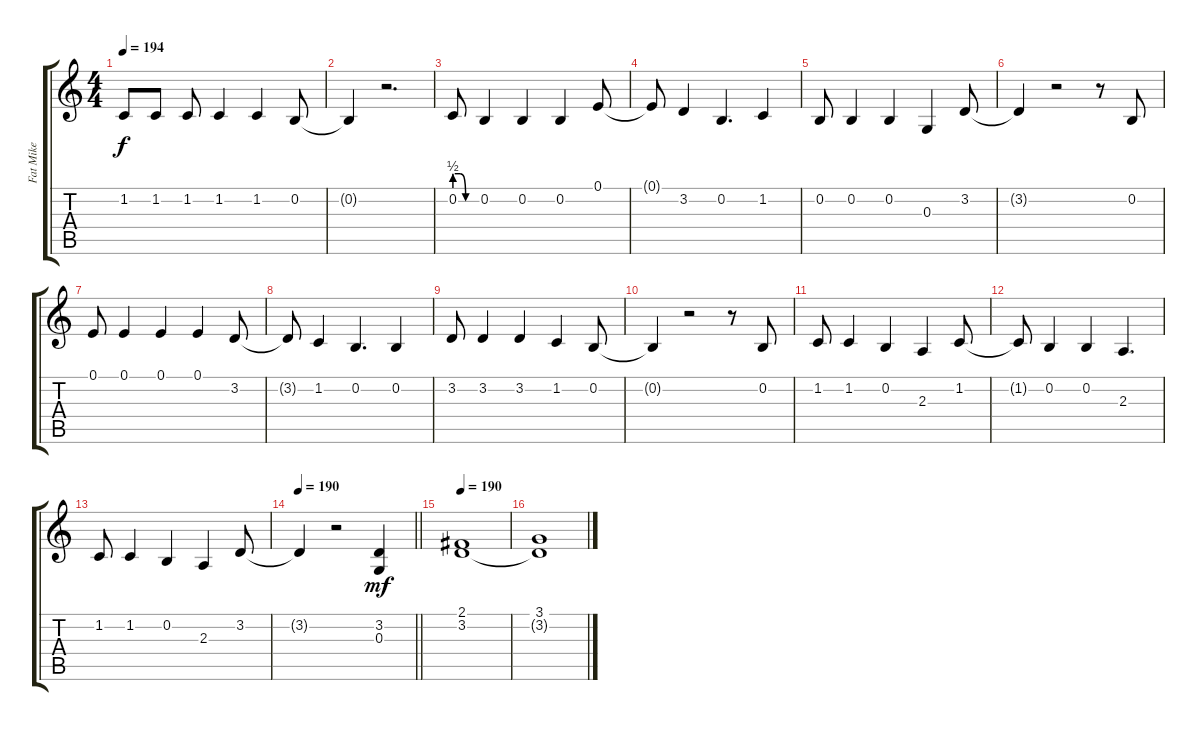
\track ("Fat Mike" "Fat Mike") {instrument bassoon}
\staff {score tabs}
\tuning (E4 B3 G3 D3 A2 E2) {hide}
\ts (4 4)
\tempo 194
\clef g2
\ks c
1.2.8{dy f} 1.2.8 1.2.8 1.2.4 1.2.4 0.2.8 |
0.2{t}.4 r.2{d} |
0.2{be (custom 0 2 15 2 30 0 60 0)}.8 0.2.4 0.2.4 0.2.4 0.1.8 |
0.1{t}.8 3.2.4 0.2.4{d} 1.2.4 |
0.2.8 0.2.4 0.2.4 0.3.4 3.2.8 |
3.2{t}.4 r.2 r.8 0.2.8 |
0.1.8 0.1.4 0.1.4 0.1.4 3.2.8 |
3.2{t}.8 1.2.4 0.2.4{d} 0.2.4 |
3.2.8 3.2.4 3.2.4 1.2.4 0.2.8 |
0.2{t}.4 r.2 r.8 0.2.8 |
1.2.8 1.2.4 0.2.4 2.3.4 1.2.8 |
1.2{t}.8 0.2.4 0.2.4 2.3.4{d} |
1.2.8 1.2.4 0.2.4 2.3.4 3.2.8 |
\tempo 190
\barLineRight lightlight
3.2{t}.4 r.2 (3.2 0.3).4{dy mf} |
\section ("" "")
\tempo 190
(2.1 3.2).1 |
(3.1 3.2{t}).1
